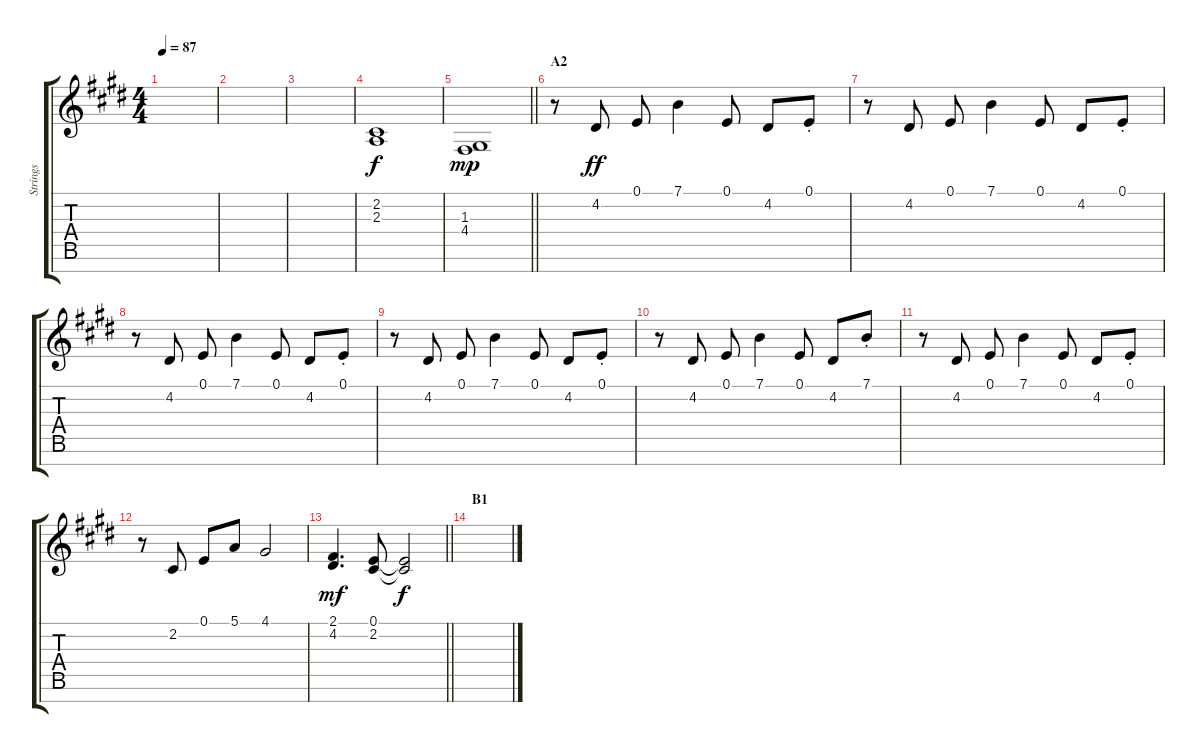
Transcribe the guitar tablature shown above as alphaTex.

\track ("Strings" "Strings") {instrument stringensemble2}
\staff {score tabs}
\tuning (E4 B3 G3 D3 A2 E2 B1) {hide}
\ts (4 4)
\tempo 87
\clef g2
\ks e
|
|
|
(2.2 2.3).1 |
\barLineRight lightlight
(1.3 4.4).1{dy mp} |
\section ("" "A2")
r.8{volume 10} 4.2.8{dy ff} 0.1.8 7.1.4 0.1.8 4.2.8 0.1{st}.8 |
r.8 4.2.8 0.1.8 7.1.4 0.1.8 4.2.8 0.1{st}.8 |
r.8 4.2.8 0.1.8 7.1.4 0.1.8 4.2.8 0.1{st}.8 |
r.8 4.2.8 0.1.8 7.1.4 0.1.8 4.2.8 0.1{st}.8 |
r.8 4.2.8 0.1.8 7.1.4 0.1.8 4.2.8 7.1{st}.8 |
r.8 4.2.8 0.1.8 7.1.4 0.1.8 4.2.8 0.1{st}.8 |
r.8 2.2.8 0.1.8 5.1.8 4.1.2 |
\barLineRight lightlight
(2.1 4.2).4{d dy mf} (0.1 2.2).8 (0.1{t} 2.2{t}).2{dy f} |
\section ("" "B1")
